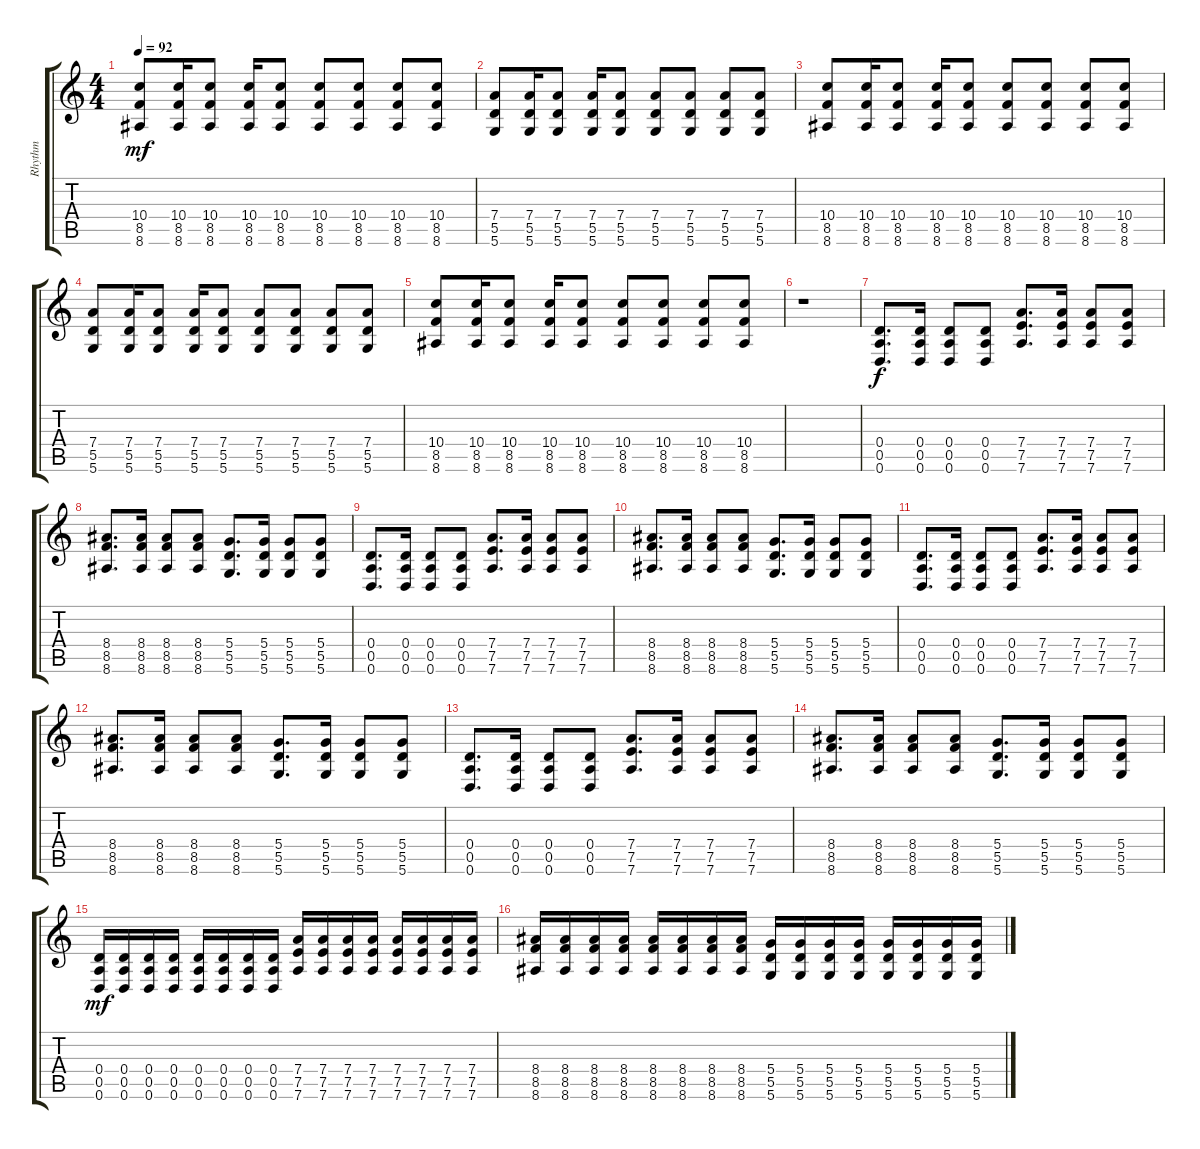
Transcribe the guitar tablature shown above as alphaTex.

\track ("Rhythm" "Rhythm") {instrument distortionguitar}
\staff {score tabs}
\tuning (E4 B3 G3 D3 A2 D2) {hide}
\ts (4 4)
\tempo 92
\clef g2
\ks c
(10.4 8.5 8.6).8{dy mf} (10.4 8.5 8.6).16 (10.4 8.5 8.6).8 (10.4 8.5 8.6).16 (10.4 8.5 8.6).8 (10.4 8.5 8.6).8 (10.4 8.5 8.6).8 (10.4 8.5 8.6).8 (10.4 8.5 8.6).8 |
(7.4 5.5 5.6).8 (7.4 5.5 5.6).16 (7.4 5.5 5.6).8 (7.4 5.5 5.6).16 (7.4 5.5 5.6).8 (7.4 5.5 5.6).8 (7.4 5.5 5.6).8 (7.4 5.5 5.6).8 (7.4 5.5 5.6).8 |
(10.4 8.5 8.6).8 (10.4 8.5 8.6).16 (10.4 8.5 8.6).8 (10.4 8.5 8.6).16 (10.4 8.5 8.6).8 (10.4 8.5 8.6).8 (10.4 8.5 8.6).8 (10.4 8.5 8.6).8 (10.4 8.5 8.6).8 |
(7.4 5.5 5.6).8 (7.4 5.5 5.6).16 (7.4 5.5 5.6).8 (7.4 5.5 5.6).16 (7.4 5.5 5.6).8 (7.4 5.5 5.6).8 (7.4 5.5 5.6).8 (7.4 5.5 5.6).8 (7.4 5.5 5.6).8 |
(10.4 8.5 8.6).8 (10.4 8.5 8.6).16 (10.4 8.5 8.6).8 (10.4 8.5 8.6).16 (10.4 8.5 8.6).8 (10.4 8.5 8.6).8 (10.4 8.5 8.6).8 (10.4 8.5 8.6).8 (10.4 8.5 8.6).8 |
r.1 |
(0.4 0.5 0.6).8{d dy f} (0.4 0.5 0.6).16 (0.4 0.5 0.6).8 (0.4 0.5 0.6).8 (7.4 7.5 7.6).8{d} (7.4 7.5 7.6).16 (7.4 7.5 7.6).8 (7.4 7.5 7.6).8 |
(8.4 8.5 8.6).8{d} (8.4 8.5 8.6).16 (8.4 8.5 8.6).8 (8.4 8.5 8.6).8 (5.4 5.5 5.6).8{d} (5.4 5.5 5.6).16 (5.4 5.5 5.6).8 (5.4 5.5 5.6).8 |
(0.4 0.5 0.6).8{d} (0.4 0.5 0.6).16 (0.4 0.5 0.6).8 (0.4 0.5 0.6).8 (7.4 7.5 7.6).8{d} (7.4 7.5 7.6).16 (7.4 7.5 7.6).8 (7.4 7.5 7.6).8 |
(8.4 8.5 8.6).8{d} (8.4 8.5 8.6).16 (8.4 8.5 8.6).8 (8.4 8.5 8.6).8 (5.4 5.5 5.6).8{d} (5.4 5.5 5.6).16 (5.4 5.5 5.6).8 (5.4 5.5 5.6).8 |
(0.4 0.5 0.6).8{d} (0.4 0.5 0.6).16 (0.4 0.5 0.6).8 (0.4 0.5 0.6).8 (7.4 7.5 7.6).8{d} (7.4 7.5 7.6).16 (7.4 7.5 7.6).8 (7.4 7.5 7.6).8 |
(8.4 8.5 8.6).8{d} (8.4 8.5 8.6).16 (8.4 8.5 8.6).8 (8.4 8.5 8.6).8 (5.4 5.5 5.6).8{d} (5.4 5.5 5.6).16 (5.4 5.5 5.6).8 (5.4 5.5 5.6).8 |
(0.4 0.5 0.6).8{d} (0.4 0.5 0.6).16 (0.4 0.5 0.6).8 (0.4 0.5 0.6).8 (7.4 7.5 7.6).8{d} (7.4 7.5 7.6).16 (7.4 7.5 7.6).8 (7.4 7.5 7.6).8 |
(8.4 8.5 8.6).8{d} (8.4 8.5 8.6).16 (8.4 8.5 8.6).8 (8.4 8.5 8.6).8 (5.4 5.5 5.6).8{d} (5.4 5.5 5.6).16 (5.4 5.5 5.6).8 (5.4 5.5 5.6).8 |
(0.4 0.5 0.6).16{dy mf} (0.4 0.5 0.6).16 (0.4 0.5 0.6).16 (0.4 0.5 0.6).16 (0.4 0.5 0.6).16 (0.4 0.5 0.6).16 (0.4 0.5 0.6).16 (0.4 0.5 0.6).16 (7.4 7.5 7.6).16 (7.4 7.5 7.6).16 (7.4 7.5 7.6).16 (7.4 7.5 7.6).16 (7.4 7.5 7.6).16 (7.4 7.5 7.6).16 (7.4 7.5 7.6).16 (7.4 7.5 7.6).16 |
(8.4 8.5 8.6).16 (8.4 8.5 8.6).16 (8.4 8.5 8.6).16 (8.4 8.5 8.6).16 (8.4 8.5 8.6).16 (8.4 8.5 8.6).16 (8.4 8.5 8.6).16 (8.4 8.5 8.6).16 (5.4 5.5 5.6).16 (5.4 5.5 5.6).16 (5.4 5.5 5.6).16 (5.4 5.5 5.6).16 (5.4 5.5 5.6).16 (5.4 5.5 5.6).16 (5.4 5.5 5.6).16 (5.4 5.5 5.6).16
